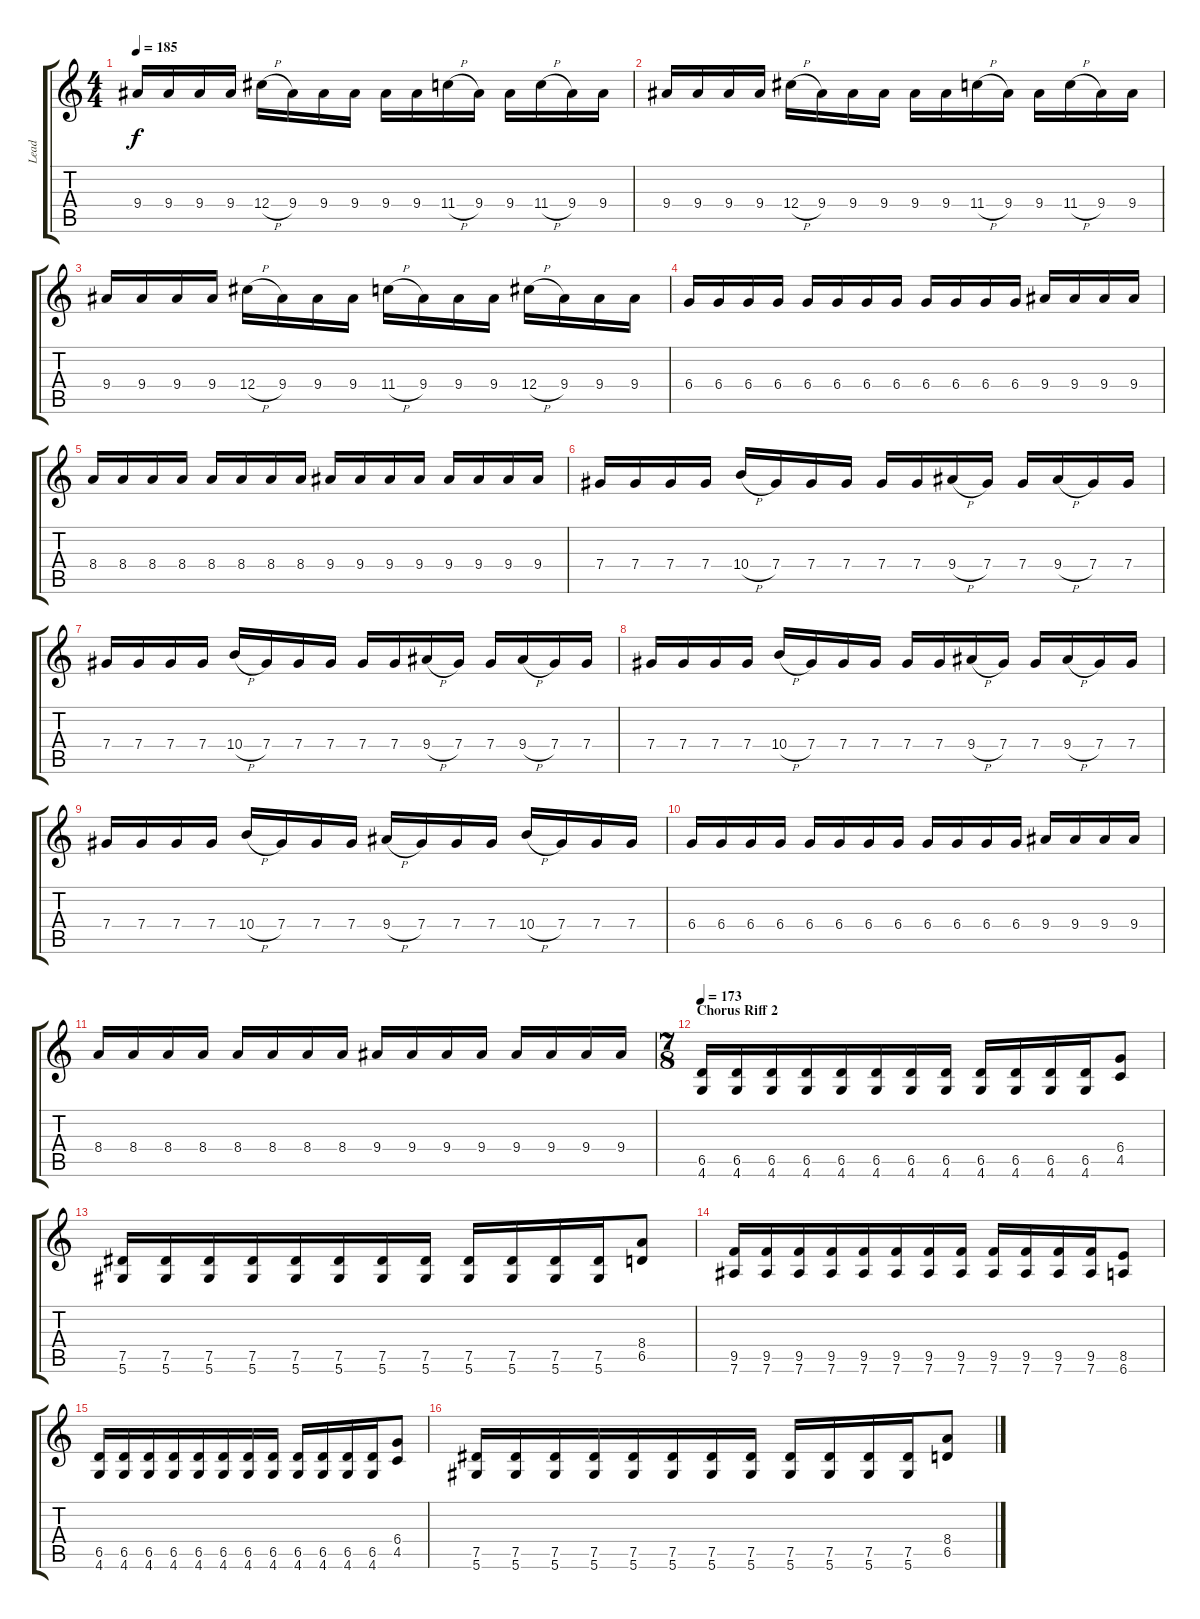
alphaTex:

\track ("Lead" "Lead") {instrument distortionguitar}
\staff {score tabs}
\tuning (Eb4 Bb3 Gb3 Db3 Ab2 Eb2) {hide}
\ts (4 4)
\tempo 185
\clef g2
\ks c
9.4.16{dy f} 9.4.16 9.4.16 9.4.16 12.4{h}.16 9.4.16 9.4.16 9.4.16 9.4.16 9.4.16 11.4{h}.16 9.4.16 9.4.16 11.4{h}.16 9.4.16 9.4.16 |
9.4.16 9.4.16 9.4.16 9.4.16 12.4{h}.16 9.4.16 9.4.16 9.4.16 9.4.16 9.4.16 11.4{h}.16 9.4.16 9.4.16 11.4{h}.16 9.4.16 9.4.16 |
9.4.16 9.4.16 9.4.16 9.4.16 12.4{h}.16 9.4.16 9.4.16 9.4.16 11.4{h}.16 9.4.16 9.4.16 9.4.16 12.4{h}.16 9.4.16 9.4.16 9.4.16 |
6.4.16 6.4.16 6.4.16 6.4.16 6.4.16 6.4.16 6.4.16 6.4.16 6.4.16 6.4.16 6.4.16 6.4.16 9.4.16 9.4.16 9.4.16 9.4.16 |
8.4.16 8.4.16 8.4.16 8.4.16 8.4.16 8.4.16 8.4.16 8.4.16 9.4.16 9.4.16 9.4.16 9.4.16 9.4.16 9.4.16 9.4.16 9.4.16 |
7.4.16 7.4.16 7.4.16 7.4.16 10.4{h}.16 7.4.16 7.4.16 7.4.16 7.4.16 7.4.16 9.4{h}.16 7.4.16 7.4.16 9.4{h}.16 7.4.16 7.4.16 |
7.4.16 7.4.16 7.4.16 7.4.16 10.4{h}.16 7.4.16 7.4.16 7.4.16 7.4.16 7.4.16 9.4{h}.16 7.4.16 7.4.16 9.4{h}.16 7.4.16 7.4.16 |
7.4.16 7.4.16 7.4.16 7.4.16 10.4{h}.16 7.4.16 7.4.16 7.4.16 7.4.16 7.4.16 9.4{h}.16 7.4.16 7.4.16 9.4{h}.16 7.4.16 7.4.16 |
7.4.16 7.4.16 7.4.16 7.4.16 10.4{h}.16 7.4.16 7.4.16 7.4.16 9.4{h}.16 7.4.16 7.4.16 7.4.16 10.4{h}.16 7.4.16 7.4.16 7.4.16 |
6.4.16 6.4.16 6.4.16 6.4.16 6.4.16 6.4.16 6.4.16 6.4.16 6.4.16 6.4.16 6.4.16 6.4.16 9.4.16 9.4.16 9.4.16 9.4.16 |
8.4.16 8.4.16 8.4.16 8.4.16 8.4.16 8.4.16 8.4.16 8.4.16 9.4.16 9.4.16 9.4.16 9.4.16 9.4.16 9.4.16 9.4.16 9.4.16 |
\ts (7 8)
\section ("" "Chorus Riff 2")
\tempo 173
(6.5 4.6).16 (6.5 4.6).16 (6.5 4.6).16 (6.5 4.6).16 (6.5 4.6).16 (6.5 4.6).16 (6.5 4.6).16 (6.5 4.6).16 (6.5 4.6).16 (6.5 4.6).16 (6.5 4.6).16 (6.5 4.6).16 (6.4 4.5).8 |
(7.5 5.6).16 (7.5 5.6).16 (7.5 5.6).16 (7.5 5.6).16 (7.5 5.6).16 (7.5 5.6).16 (7.5 5.6).16 (7.5 5.6).16 (7.5 5.6).16 (7.5 5.6).16 (7.5 5.6).16 (7.5 5.6).16 (8.4 6.5).8 |
(9.5 7.6).16 (9.5 7.6).16 (9.5 7.6).16 (9.5 7.6).16 (9.5 7.6).16 (9.5 7.6).16 (9.5 7.6).16 (9.5 7.6).16 (9.5 7.6).16 (9.5 7.6).16 (9.5 7.6).16 (9.5 7.6).16 (8.5 6.6).8 |
(6.5 4.6).16 (6.5 4.6).16 (6.5 4.6).16 (6.5 4.6).16 (6.5 4.6).16 (6.5 4.6).16 (6.5 4.6).16 (6.5 4.6).16 (6.5 4.6).16 (6.5 4.6).16 (6.5 4.6).16 (6.5 4.6).16 (6.4 4.5).8 |
(7.5 5.6).16 (7.5 5.6).16 (7.5 5.6).16 (7.5 5.6).16 (7.5 5.6).16 (7.5 5.6).16 (7.5 5.6).16 (7.5 5.6).16 (7.5 5.6).16 (7.5 5.6).16 (7.5 5.6).16 (7.5 5.6).16 (8.4 6.5).8
